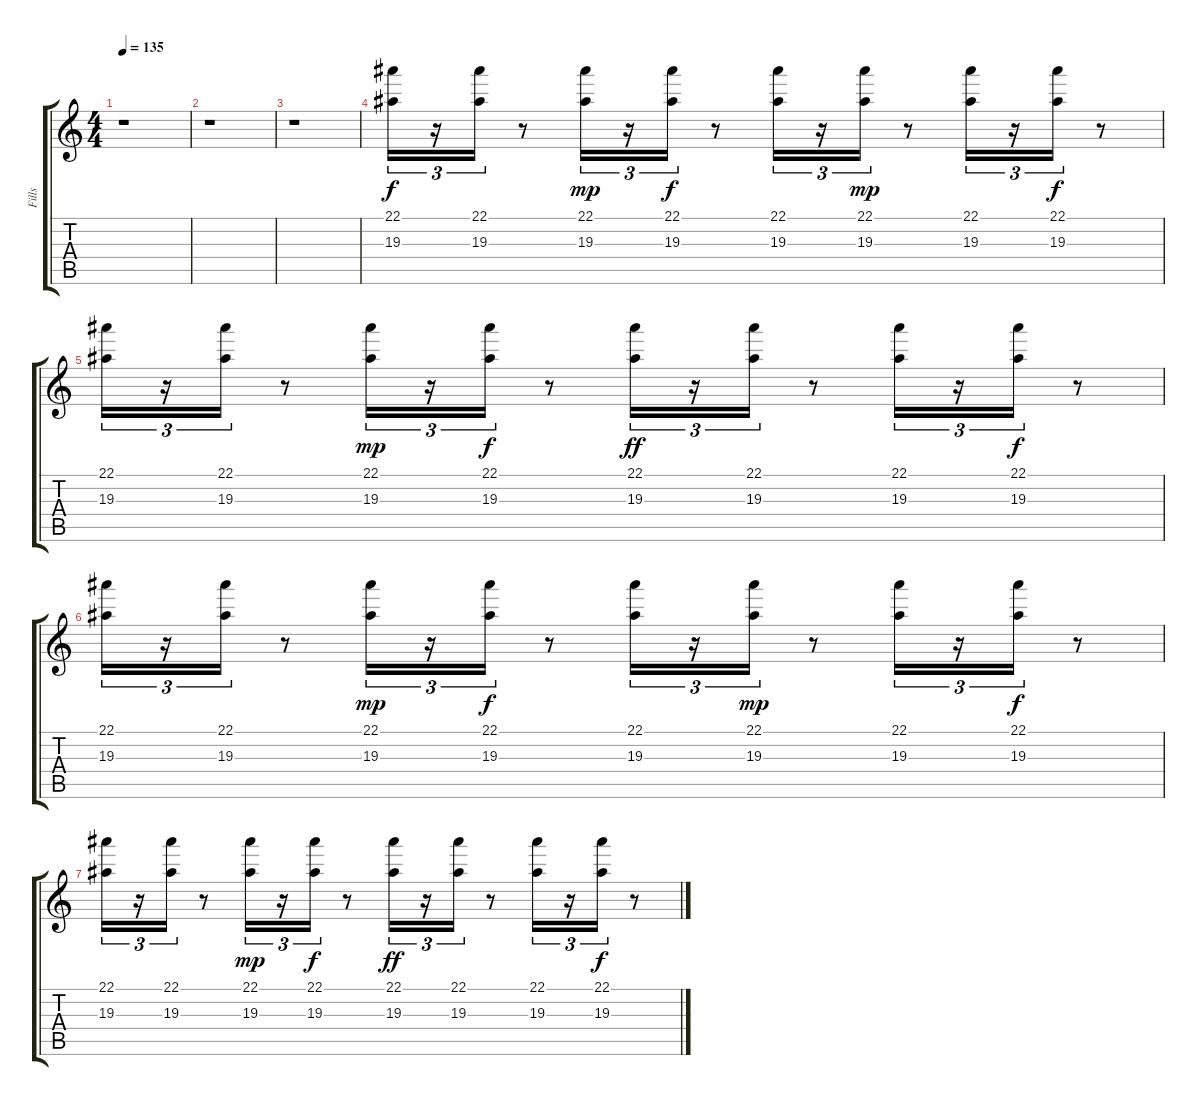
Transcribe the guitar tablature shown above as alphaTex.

\track ("Fills" "Fills") {instrument distortionguitar}
\staff {score tabs}
\tuning (C4 G3 Eb3 Bb2 F2 C2) {hide}
\ts (4 4)
\tempo 135
\clef g2
\ks c
r.1{dy f} |
r.1 |
r.1 |
(22.1 19.3).16{tu (3 2)} r.16{tu (3 2)} (22.1 19.3).16{tu (3 2)} r.8 (22.1 19.3).16{tu (3 2) dy mp} r.16{tu (3 2)} (22.1 19.3).16{tu (3 2) dy f} r.8 (22.1 19.3).16{tu (3 2)} r.16{tu (3 2)} (22.1 19.3).16{tu (3 2) dy mp} r.8 (22.1 19.3).16{tu (3 2)} r.16{tu (3 2)} (22.1 19.3).16{tu (3 2) dy f} r.8 |
(22.1 19.3).16{tu (3 2)} r.16{tu (3 2)} (22.1 19.3).16{tu (3 2)} r.8 (22.1 19.3).16{tu (3 2) dy mp} r.16{tu (3 2)} (22.1 19.3).16{tu (3 2) dy f} r.8 (22.1 19.3).16{tu (3 2) dy ff} r.16{tu (3 2)} (22.1 19.3).16{tu (3 2)} r.8 (22.1 19.3).16{tu (3 2)} r.16{tu (3 2)} (22.1 19.3).16{tu (3 2) dy f} r.8 |
(22.1 19.3).16{tu (3 2)} r.16{tu (3 2)} (22.1 19.3).16{tu (3 2)} r.8 (22.1 19.3).16{tu (3 2) dy mp} r.16{tu (3 2)} (22.1 19.3).16{tu (3 2) dy f} r.8 (22.1 19.3).16{tu (3 2)} r.16{tu (3 2)} (22.1 19.3).16{tu (3 2) dy mp} r.8 (22.1 19.3).16{tu (3 2)} r.16{tu (3 2)} (22.1 19.3).16{tu (3 2) dy f} r.8 |
(22.1 19.3).16{tu (3 2)} r.16{tu (3 2)} (22.1 19.3).16{tu (3 2)} r.8 (22.1 19.3).16{tu (3 2) dy mp} r.16{tu (3 2)} (22.1 19.3).16{tu (3 2) dy f} r.8 (22.1 19.3).16{tu (3 2) dy ff} r.16{tu (3 2)} (22.1 19.3).16{tu (3 2)} r.8 (22.1 19.3).16{tu (3 2)} r.16{tu (3 2)} (22.1 19.3).16{tu (3 2) dy f} r.8
